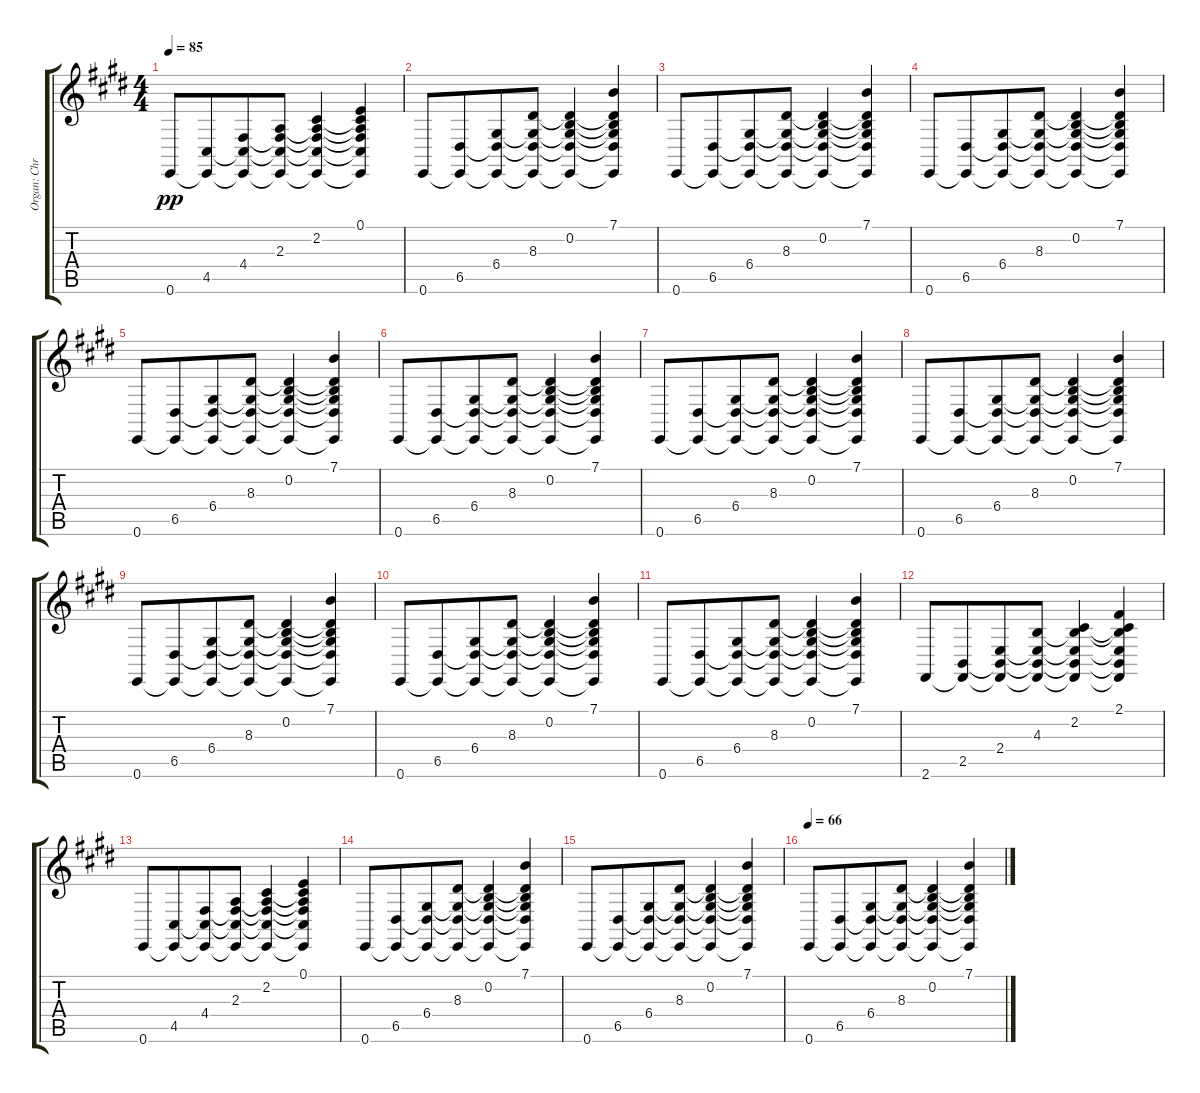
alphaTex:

\track ("Organ: Chris" "Organ: Chr") {instrument drawbarorgan}
\staff {score tabs}
\tuning (E4 B3 G3 D3 A2 E2) {hide}
\ts (4 4)
\tempo 85
\clef g2
\ks e
0.6.8{dy pp} (4.5 0.6{t}).8{beam merge} (4.4 4.5{t} 0.6{t}).8 (2.3 4.4{t} 4.5{t} 0.6{t}).8 (2.2 2.3{t} 4.4{t} 4.5{t} 0.6{t}).4 (0.1 2.2{t} 2.3{t} 4.4{t} 4.5{t} 0.6{t}).4 |
0.6.8 (6.5 0.6{t}).8{beam merge} (6.4 6.5{t} 0.6{t}).8 (8.3 6.4{t} 6.5{t} 0.6{t}).8 (0.2 8.3{t} 6.4{t} 6.5{t} 0.6{t}).4 (7.1 0.2{t} 8.3{t} 6.4{t} 6.5{t} 0.6{t}).4 |
0.6.8 (6.5 0.6{t}).8{beam merge} (6.4 6.5{t} 0.6{t}).8 (8.3 6.4{t} 6.5{t} 0.6{t}).8 (0.2 8.3{t} 6.4{t} 6.5{t} 0.6{t}).4 (7.1 0.2{t} 8.3{t} 6.4{t} 6.5{t} 0.6{t}).4 |
0.6.8 (6.5 0.6{t}).8{beam merge} (6.4 6.5{t} 0.6{t}).8 (8.3 6.4{t} 6.5{t} 0.6{t}).8 (0.2 8.3{t} 6.4{t} 6.5{t} 0.6{t}).4 (7.1 0.2{t} 8.3{t} 6.4{t} 6.5{t} 0.6{t}).4 |
0.6.8 (6.5 0.6{t}).8{beam merge} (6.4 6.5{t} 0.6{t}).8 (8.3 6.4{t} 6.5{t} 0.6{t}).8 (0.2 8.3{t} 6.4{t} 6.5{t} 0.6{t}).4 (7.1 0.2{t} 8.3{t} 6.4{t} 6.5{t} 0.6{t}).4 |
0.6.8 (6.5 0.6{t}).8{beam merge} (6.4 6.5{t} 0.6{t}).8 (8.3 6.4{t} 6.5{t} 0.6{t}).8 (0.2 8.3{t} 6.4{t} 6.5{t} 0.6{t}).4 (7.1 0.2{t} 8.3{t} 6.4{t} 6.5{t} 0.6{t}).4 |
0.6.8 (6.5 0.6{t}).8{beam merge} (6.4 6.5{t} 0.6{t}).8 (8.3 6.4{t} 6.5{t} 0.6{t}).8 (0.2 8.3{t} 6.4{t} 6.5{t} 0.6{t}).4 (7.1 0.2{t} 8.3{t} 6.4{t} 6.5{t} 0.6{t}).4 |
0.6.8 (6.5 0.6{t}).8{beam merge} (6.4 6.5{t} 0.6{t}).8 (8.3 6.4{t} 6.5{t} 0.6{t}).8 (0.2 8.3{t} 6.4{t} 6.5{t} 0.6{t}).4 (7.1 0.2{t} 8.3{t} 6.4{t} 6.5{t} 0.6{t}).4 |
0.6.8 (6.5 0.6{t}).8{beam merge} (6.4 6.5{t} 0.6{t}).8 (8.3 6.4{t} 6.5{t} 0.6{t}).8 (0.2 8.3{t} 6.4{t} 6.5{t} 0.6{t}).4 (7.1 0.2{t} 8.3{t} 6.4{t} 6.5{t} 0.6{t}).4 |
0.6.8 (6.5 0.6{t}).8{beam merge} (6.4 6.5{t} 0.6{t}).8 (8.3 6.4{t} 6.5{t} 0.6{t}).8 (0.2 8.3{t} 6.4{t} 6.5{t} 0.6{t}).4 (7.1 0.2{t} 8.3{t} 6.4{t} 6.5{t} 0.6{t}).4 |
0.6.8 (6.5 0.6{t}).8{beam merge} (6.4 6.5{t} 0.6{t}).8 (8.3 6.4{t} 6.5{t} 0.6{t}).8 (0.2 8.3{t} 6.4{t} 6.5{t} 0.6{t}).4 (7.1 0.2{t} 8.3{t} 6.4{t} 6.5{t} 0.6{t}).4 |
2.6.8 (2.5 2.6{t}).8{beam merge} (2.4 2.5{t} 2.6{t}).8 (4.3 2.4{t} 2.5{t} 2.6{t}).8 (2.2 4.3{t} 2.4{t} 2.5{t} 2.6{t}).4 (2.1 2.2{t} 4.3{t} 2.4{t} 2.5{t} 2.6{t}).4 |
0.6.8 (4.5 0.6{t}).8{beam merge} (4.4 4.5{t} 0.6{t}).8 (2.3 4.4{t} 4.5{t} 0.6{t}).8 (2.2 2.3{t} 4.4{t} 4.5{t} 0.6{t}).4 (0.1 2.2{t} 2.3{t} 4.4{t} 4.5{t} 0.6{t}).4 |
0.6.8 (6.5 0.6{t}).8{beam merge} (6.4 6.5{t} 0.6{t}).8 (8.3 6.4{t} 6.5{t} 0.6{t}).8 (0.2 8.3{t} 6.4{t} 6.5{t} 0.6{t}).4 (7.1 0.2{t} 8.3{t} 6.4{t} 6.5{t} 0.6{t}).4 |
0.6.8 (6.5 0.6{t}).8{beam merge} (6.4 6.5{t} 0.6{t}).8 (8.3 6.4{t} 6.5{t} 0.6{t}).8 (0.2 8.3{t} 6.4{t} 6.5{t} 0.6{t}).4 (7.1 0.2{t} 8.3{t} 6.4{t} 6.5{t} 0.6{t}).4 |
\tempo 66
0.6.8 (6.5 0.6{t}).8{beam merge} (6.4 6.5{t} 0.6{t}).8 (8.3 6.4{t} 6.5{t} 0.6{t}).8 (0.2 8.3{t} 6.4{t} 6.5{t} 0.6{t}).4 (7.1 0.2{t} 8.3{t} 6.4{t} 6.5{t} 0.6{t}).4
